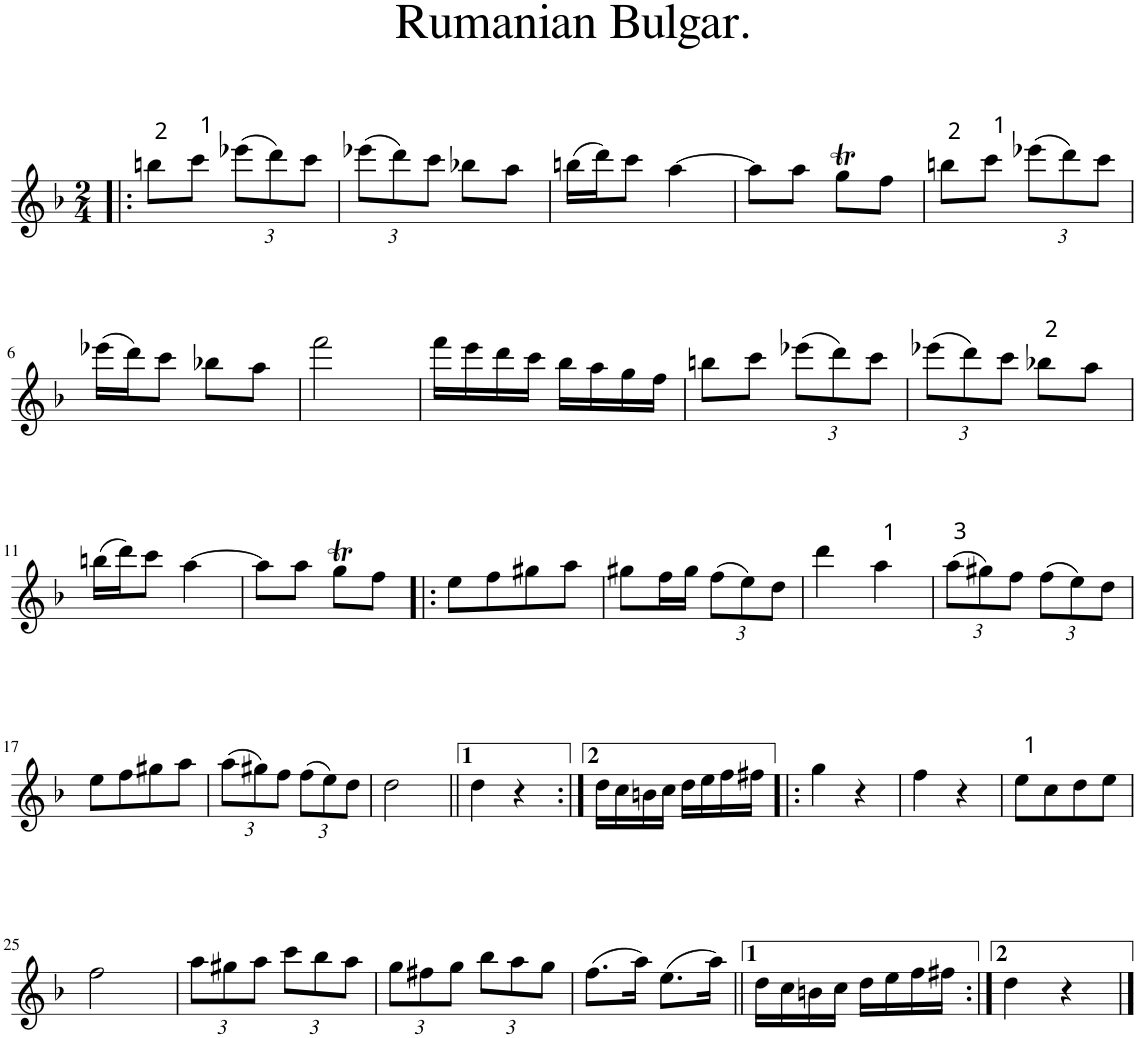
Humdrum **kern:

**kern
*part1
*staff1
*I"Piano
*I'Pno
*clefG2
*k[b-]
*F:
*M2/4
=1!|:
8bbn\L
8ccc\J
*Xbrackettup
(12eee-X\L
12ddd\)
12ccc\J
=2
(12eee-X\L
12ddd\)
12ccc\J
8bb-X\L
8aa\J
=3
(16bbn\LL
16ddd\J)
8ccc\J
[4aa\
=4
8aa\L]
8aa\J
8ggT\L
8ff\J
=5
8bbn\L
8ccc\J
(12eee-X\L
12ddd\)
12ccc\J
!!LO:LB:g=z
=6
(16eee-X\LL
16ddd\J)
8ccc\J
8bb-X\L
8aa\J
=7
2fff\
=8
16fff\LL
16eee\
16ddd\
16ccc\JJ
16bb-\LL
16aa\
16gg\
16ff\JJ
=9
8bbn\L
8ccc\J
(12eee-X\L
12ddd\)
12ccc\J
=10
(12eee-X\L
12ddd\)
12ccc\J
8bb-X\L
8aa\J
!!LO:LB:g=z
=11
(16bbn\LL
16ddd\J)
8ccc\J
[4aa\
=12
8aa\L]
8aa\J
8ggT\L
8ff\J
=13!|:
8ee\L
8ff\
8gg#X\
8aa\J
=14
8gg#X\L
16ff\L
16gg#\JJ
(12ff\L
12ee\)
12dd\J
=15
4ddd\
4aa\
=16
(12aa\L
12gg#X\)
12ff\J
(12ff\L
12ee\)
12dd\J
!!LO:LB:g=z
=17
8ee\L
8ff\
8gg#X\
8aa\J
=18
(12aa\L
12gg#X\)
12ff\J
(12ff\L
12ee\)
12dd\J
=19
2dd\
=20||
4dd\
4r
=21:|!
16dd\LL
16cc\
16bn\
16cc\JJ
16dd\LL
16ee\
16ff\
16ff#X\JJ
=22!|:
4gg\
4r
=23
4ff\
4r
=24
8ee\L
8cc\
8dd\
8ee\J
!!LO:LB:g=z
=25
2ff\
=26
12aa\L
12gg#X\
12aa\J
12ccc\L
12bb-\
12aa\J
=27
12gg\L
12ff#X\
12gg\J
12bb-\L
12aa\
12gg\J
=28
(8.ff\L
16aa\Jk)
(8.ee\L
16aa\Jk)
=29||
16dd\LL
16cc\
16bn\
16cc\JJ
16dd\LL
16ee\
16ff\
16ff#X\JJ
=30:|!
4dd\
4r
==
*-
